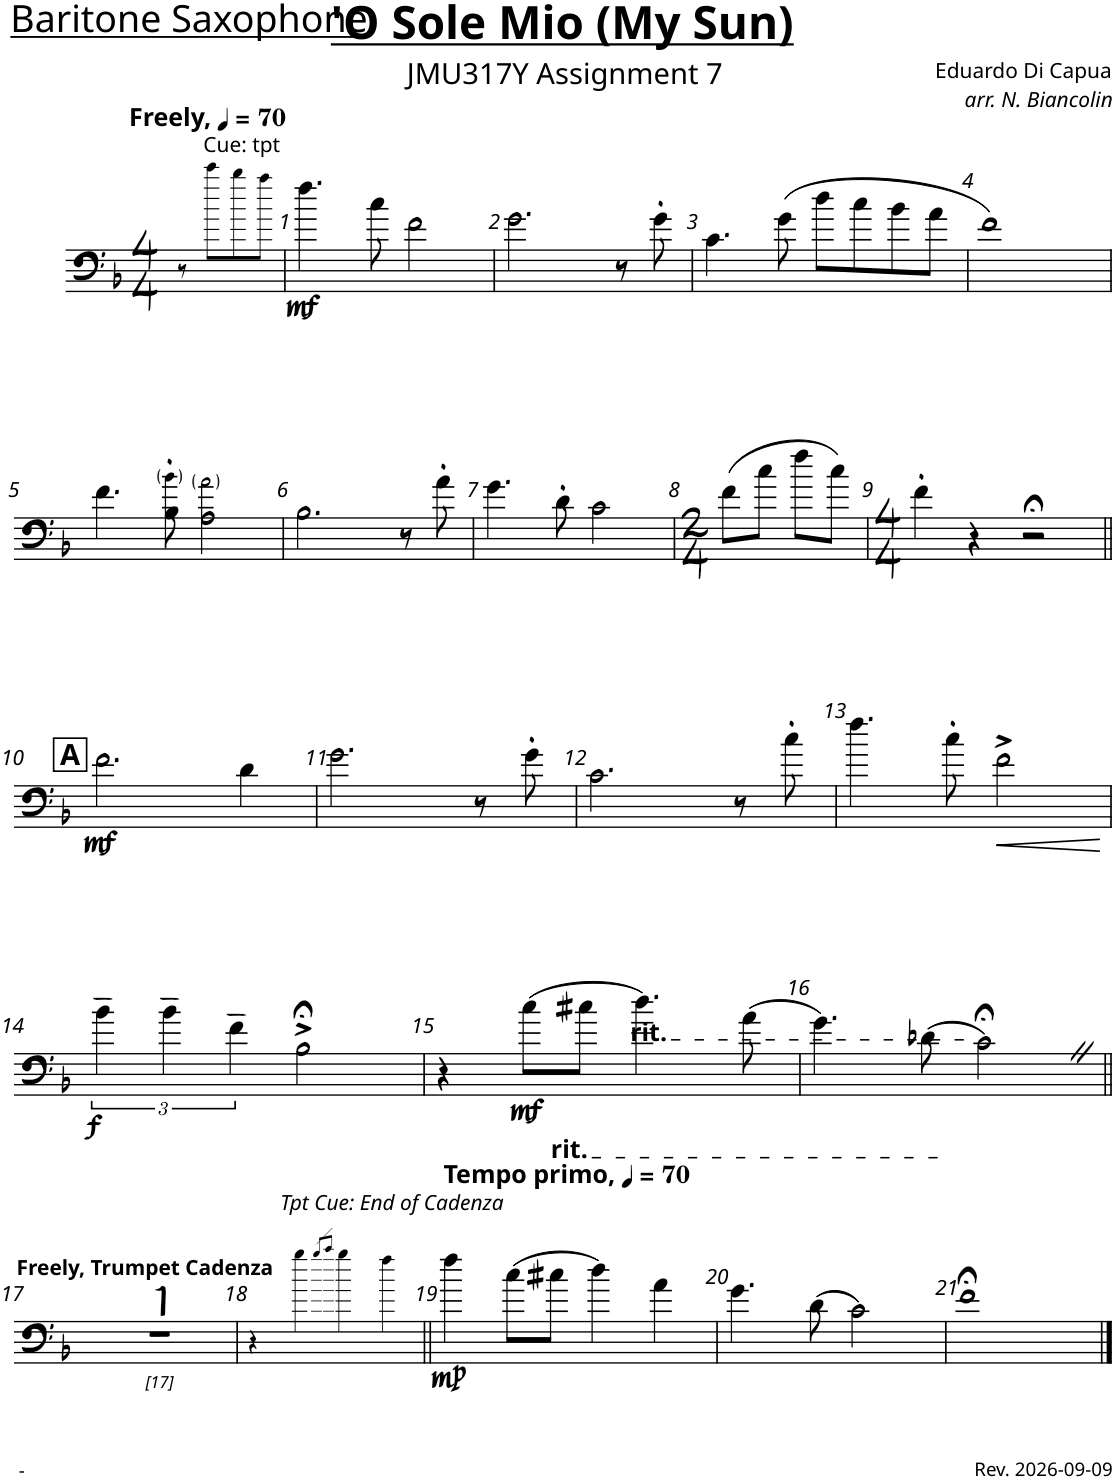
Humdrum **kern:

**kern	**dynam
*part1	*part1
*staff1	*staff1
*I"Baritone Saxophone	*
*I'Bar. Sax.	*
*clefF4	*
*Trd12c21	*
*k[b-]	*
*M4/4	*
*MM70	*
=	=
!LO:TX:a:B:t=Freely,	!
8r	.
!LO:TX:a:t=Cue&colon; tpt	!
8ccc\L	.
8bb-\	.
8aa\J	.
=1	=1
!	!LO:DY:b
4.ff\	mf
8cc\	.
2f\	.
=2	=2
2.g\	.
8r	.
8g'\	.
=3	=3
4.c\	.
(8g\	.
8dd\L	.
8cc\	.
8b-\	.
8a\J	.
=4	=4
1f)	.
!!LO:LB:g=z
=5	=5
4.f\	.
8B-\' 8b-!\'	.
2A\ 2a!\	.
=6	=6
2.B-\	.
8r	.
8a'\	.
=7	=7
4.g\	.
8d'\	.
2c\	.
=8	=8
*M2/4	*
(8f\L	.
8cc\J	.
8ff\L	.
8cc\J)	.
=9	=9
*M4/4	*
4f'\	.
4r	.
2r;<	.
!!LO:LB:g=z
!!LO:REH:place=s1:a:B:cj:fs=14:t=A
=10||	=10||
!	!LO:DY:b
2.f\	mf
4d\	.
=11	=11
2.g\	.
8r	.
8g'\	.
=12	=12
2.c\	.
8r	.
8cc'\	.
=13	=13
4.ff\	.
8cc'\	.
!	!LO:HP:b
2f^\	<
.	[
!!LO:LB:g=z
=14	=14
!	!LO:DY:b
6b-~\	f
6b-~\	.
6f~\	.
2B-;<^\	.
=15	=15
4r	.
!	!LO:DY:b
(8cc\L	mf
8cc#X\J	.
!LO:TX:a:t=rit.	!
4.dd\)	.
(8a\	.
=16	=16
4.g\)	.
(8d-X\	.
2c;<Z\)	.
!!LO:LB:g=z
=17||	=17||
!LO:TX:a:B:t=Freely, Trumpet Cadenza	!
1r	.
=18	=18
4r	.
!LO:TX:a:i:t=Tpt Cue&colon; End of Cadenza	!
4gg\	.
8qgg/L	.
8qaa/J	.
4gg\	.
4ff\	.
=19||	=19||
*MM70	*
!LO:TX:a:B:t=Tempo primo,	!
!	!LO:DY:b
4ff\	mp
(8cc\L	.
!LO:TX:a:t=rit.	!
8cc#X\J	.
4dd\)	.
4a\	.
=20	=20
4.g\	.
(8d\	.
2c\)	.
=21	=21
1f;<	.
==	==
*-	*-
